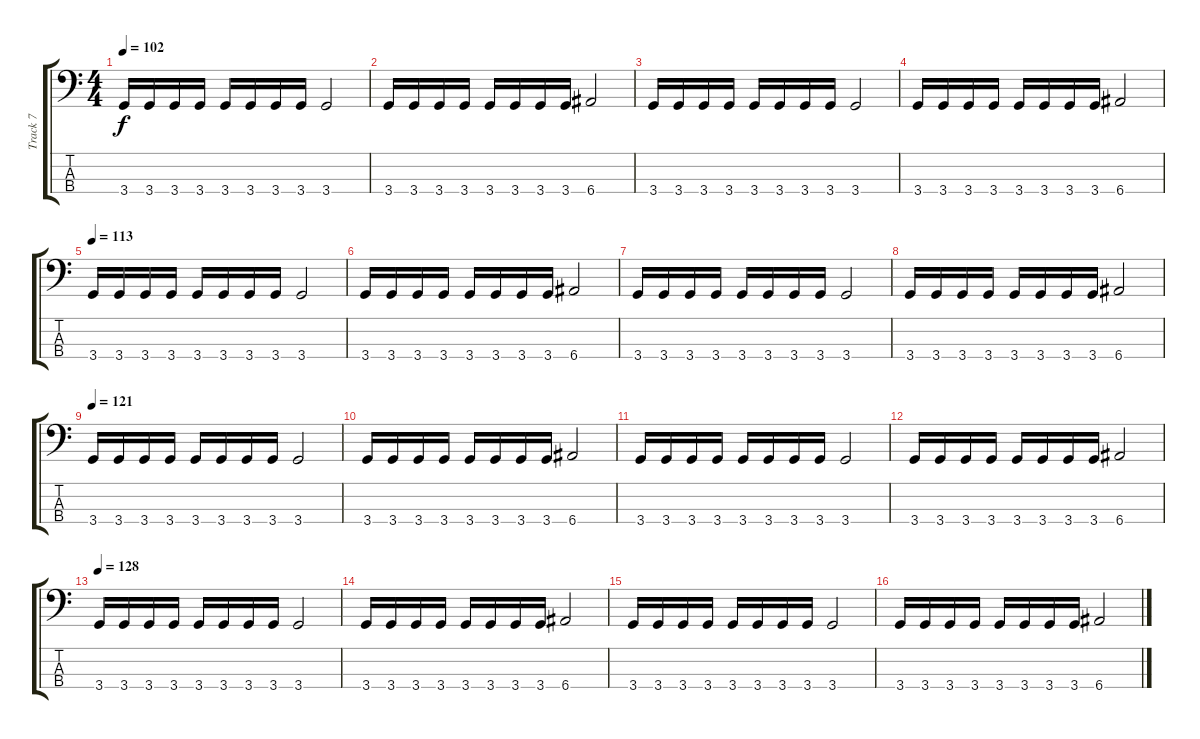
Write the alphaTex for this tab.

\track ("Track 7" "Track 7") {instrument electricbassfinger}
\staff {score tabs}
\tuning (G2 D2 A1 E1) {hide}
\ts (4 4)
\tempo 102
\clef f4
\ks c
3.4.16{dy f} 3.4.16 3.4.16 3.4.16 3.4.16 3.4.16 3.4.16 3.4.16 3.4.2 |
3.4.16 3.4.16 3.4.16 3.4.16 3.4.16 3.4.16 3.4.16 3.4.16 6.4.2 |
3.4.16 3.4.16 3.4.16 3.4.16 3.4.16 3.4.16 3.4.16 3.4.16 3.4.2 |
3.4.16 3.4.16 3.4.16 3.4.16 3.4.16 3.4.16 3.4.16 3.4.16 6.4.2 |
\tempo 113
3.4.16 3.4.16 3.4.16 3.4.16 3.4.16 3.4.16 3.4.16 3.4.16 3.4.2 |
3.4.16 3.4.16 3.4.16 3.4.16 3.4.16 3.4.16 3.4.16 3.4.16 6.4.2 |
3.4.16 3.4.16 3.4.16 3.4.16 3.4.16 3.4.16 3.4.16 3.4.16 3.4.2 |
3.4.16 3.4.16 3.4.16 3.4.16 3.4.16 3.4.16 3.4.16 3.4.16 6.4.2 |
\tempo 121
3.4.16 3.4.16 3.4.16 3.4.16 3.4.16 3.4.16 3.4.16 3.4.16 3.4.2 |
3.4.16 3.4.16 3.4.16 3.4.16 3.4.16 3.4.16 3.4.16 3.4.16 6.4.2 |
3.4.16 3.4.16 3.4.16 3.4.16 3.4.16 3.4.16 3.4.16 3.4.16 3.4.2 |
3.4.16 3.4.16 3.4.16 3.4.16 3.4.16 3.4.16 3.4.16 3.4.16 6.4.2 |
\tempo 128
3.4.16 3.4.16 3.4.16 3.4.16 3.4.16 3.4.16 3.4.16 3.4.16 3.4.2 |
3.4.16 3.4.16 3.4.16 3.4.16 3.4.16 3.4.16 3.4.16 3.4.16 6.4.2 |
3.4.16 3.4.16 3.4.16 3.4.16 3.4.16 3.4.16 3.4.16 3.4.16 3.4.2 |
3.4.16 3.4.16 3.4.16 3.4.16 3.4.16 3.4.16 3.4.16 3.4.16 6.4.2
